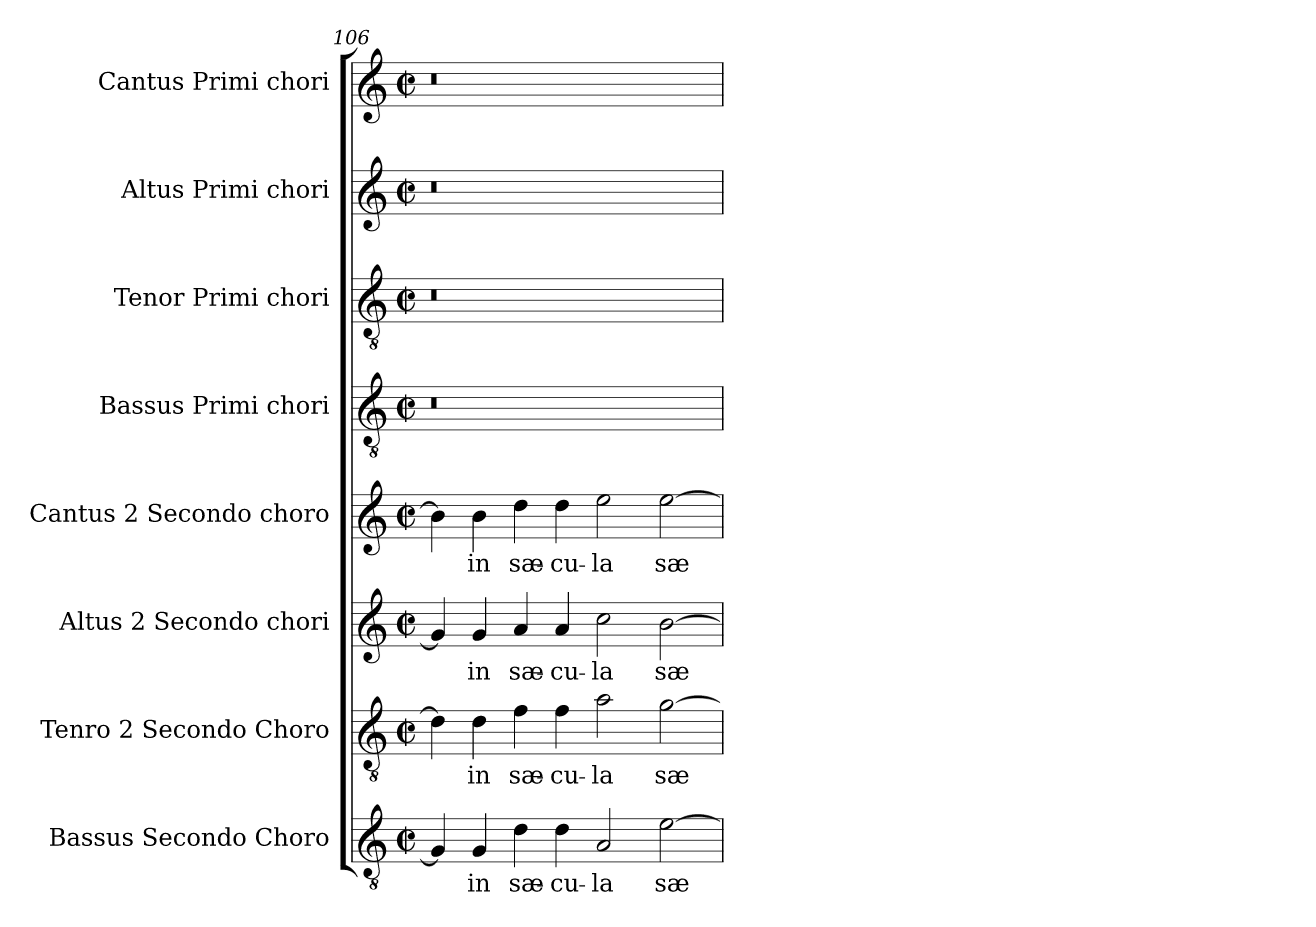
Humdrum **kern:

**kern	**text	**kern	**text	**kern	**text	**kern	**text	**kern	**kern	**kern	**kern
*part8	*part8	*part7	*part7	*part6	*part6	*part5	*part5	*part4	*part3	*part2	*part1
*staff8	*staff8	*staff7	*staff7	*staff6	*staff6	*staff5	*staff5	*staff4	*staff3	*staff2	*staff1
*I"Bassus  Secondo Choro	*	*I"Tenro 2  Secondo Choro	*	*I"Altus 2  Secondo chori	*	*I"Cantus 2  Secondo choro	*	*I"Bassus  Primi chori	*I"Tenor  Primi chori	*I"Altus  Primi chori	*I"Cantus  Primi chori
*I'Ch	*	*I'Ch	*	*I'Ch	*	*I'Ch	*	*I'Ch	*I'Ch	*I'Ch	*I'Ch
*clefGv2	*	*clefGv2	*	*clefG2	*	*clefG2	*	*clefGv2	*clefGv2	*clefG2	*clefG2
*M2/2	*	*M2/2	*	*M2/2	*	*M2/2	*	*M2/2	*M2/2	*M2/2	*M2/2
*met(c|)	*	*met(c|)	*	*met(c|)	*	*met(c|)	*	*met(c|)	*met(c|)	*met(c|)	*met(c|)
=106	=106	=106	=106	=106	=106	=106	=106	=106	=106	=106	=106
4G/]	.	4d\]	.	4g/]	.	4b\]	.	0r	0r	0r	0r
!	!LO:LY:b:cj	!	!LO:LY:b:cj	!	!LO:LY:b:cj	!	!LO:LY:b:cj	!	!	!	!
4G/	in	4d\	in	4g/	in	4b\	in	.	.	.	.
!	!LO:LY:b	!	!LO:LY:b	!	!LO:LY:b	!	!LO:LY:b	!	!	!	!
4d\	sæ-	4f\	sæ-	4a/	sæ-	4dd\	sæ-	.	.	.	.
!	!LO:LY:b:cj	!	!LO:LY:b:cj	!	!LO:LY:b:cj	!	!LO:LY:b:cj	!	!	!	!
4d\	-cu-	4f\	-cu-	4a/	-cu-	4dd\	-cu-	.	.	.	.
!	!LO:LY:b:cj	!	!LO:LY:b:cj	!	!LO:LY:b:cj	!	!LO:LY:b:cj	!	!	!	!
2A/	-la	2a\	-la	2cc\	-la	2ee\	-la	.	.	.	.
!	!LO:LY:b:cj	!	!LO:LY:b:cj	!	!LO:LY:b:cj	!	!LO:LY:b:cj	!	!	!	!
[>2e\	sæ-	[>2g\	sæ-	[>2b\	sæ-	[>2ee\	sæ-	.	.	.	.
=	=	=	=	=	=	=	=	=	=	=	=
*-	*-	*-	*-	*-	*-	*-	*-	*-	*-	*-	*-
